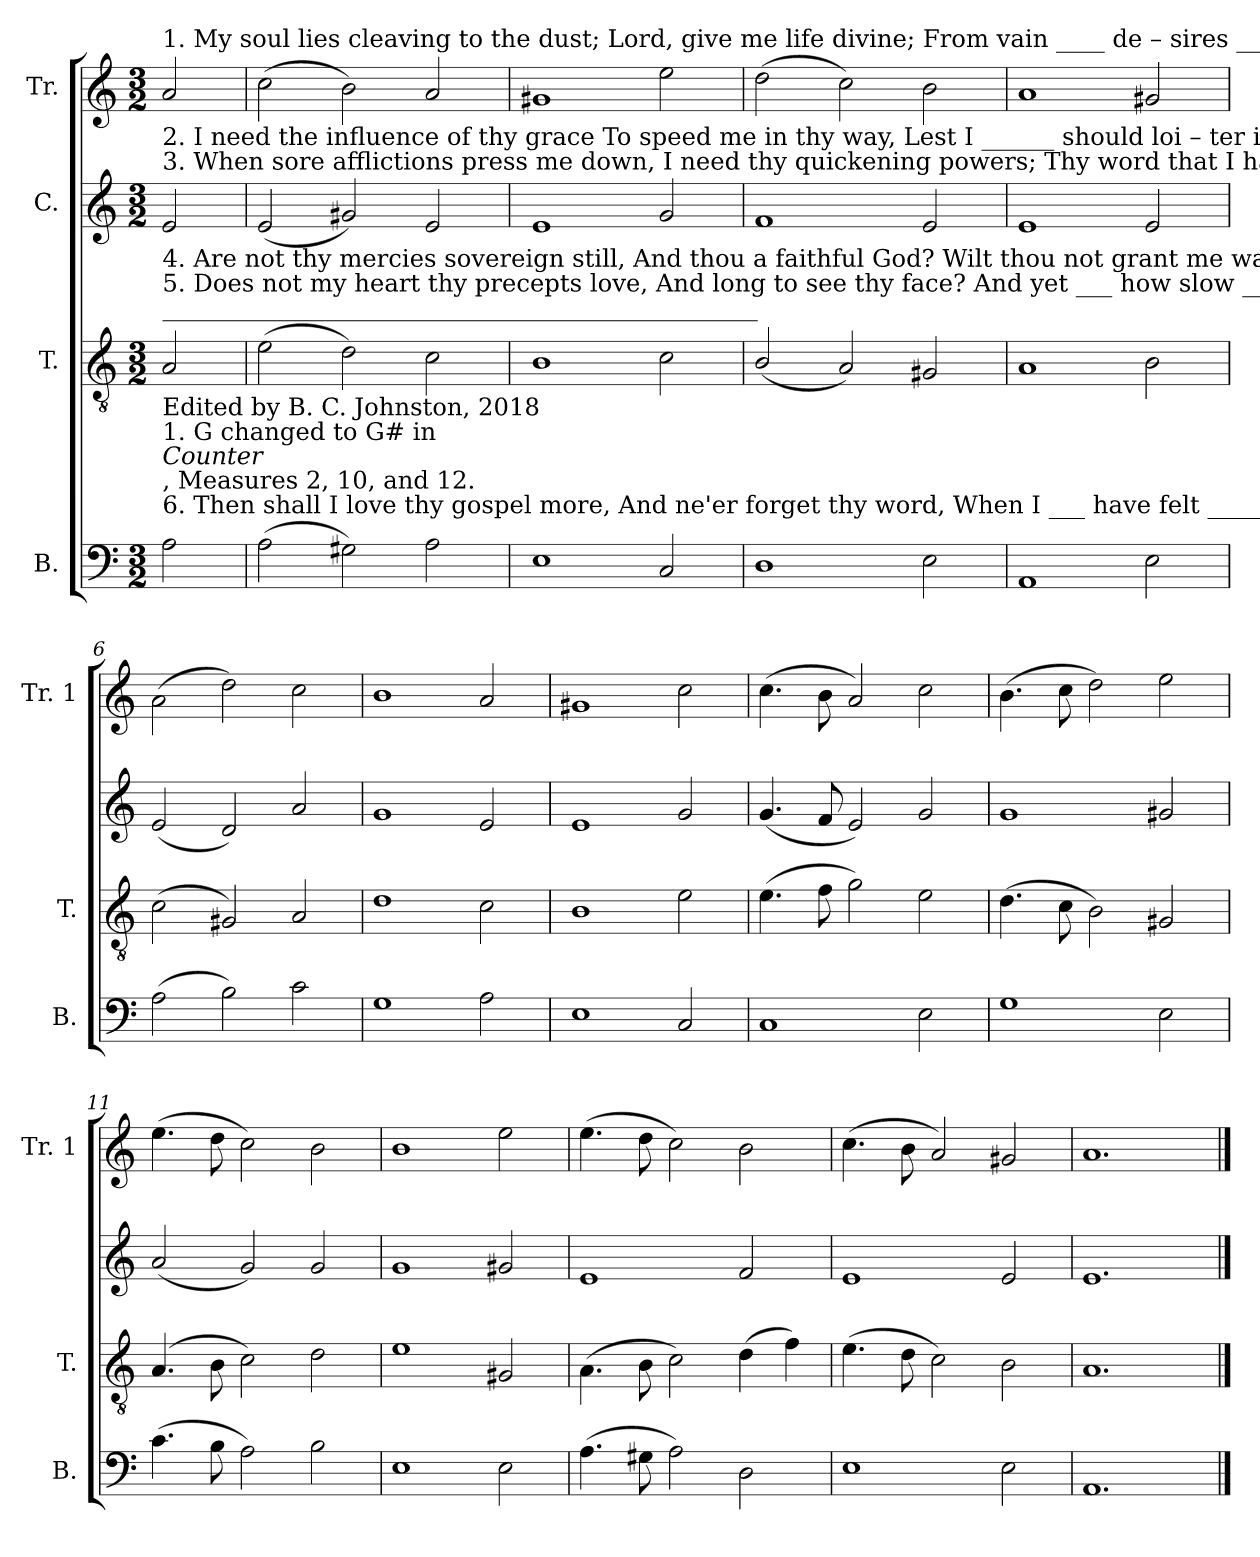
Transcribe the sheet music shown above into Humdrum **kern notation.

**kern	**kern	**kern	**kern
*part4	*part3	*part2	*part1
*staff4	*staff3	*staff2	*staff1
*I"B.	*I"T.	*I"C.	*I"Tr.
*I'B.	*I'T.	*	*I'Tr. 1
*clefF4	*clefGv2	*clefG2	*clefG2
*k[]	*k[]	*k[]	*k[]
*M3/2	*M3/2	*M3/2	*M3/2
*MM180	*MM180	*MM180	*MM180
=1	=1	=1	=1
!	!	!	!LO:TX:a:t=1. My  soul     lies  cleaving   to     the  dust;  Lord,  give me life divine; From vain ____ de – sires ___  and   eve    –    ry   lust  Turn off _____  these  eyes ____   of   mine.
!	!	!	!LO:TX:b:t=2.  I     need    the  influence  of    thy grace   To  speed  me  in  thy way,  Lest  I ______ should  loi   –   ter    in ____  my  race,  Or   turn ____    my    feet ____    a  – stray.
!	!	!LO:TX:a:t=3. When sore   afflictions   press  me  down, I need thy quickening  powers; Thy word   that  I             have   res     –    ted on  Shall  help           my     hea    –    viest  hours.	!
!	!	!LO:TX:b:t=4.  Are    not  thy mercies   sovereign   still,  And  thou     a   faithful  God?   Wilt  thou   not  grant       me    war   –  mer zeal  To     run             the     hea   –    venly  road?	!
!	!LO:TX:a:t=_________________________________________________	!	!
!	!LO:TX:b:t=Edited by B. C. Johnston, 2018	!	!
!	!LO:TX:b:t=1. G changed to G# in	!	!
!	!LO:TX:b:i:t=Counter	!	!
!	!LO:TX:b:t=, Measures 2, 10, and 12.	!	!
!	!LO:TX:a:t=5. Does  not   my  heart  thy  precepts  love,  And  long   to  see thy face?  And yet ___  how  slow ____ my  spi    –    rits move  With–out ____ en   –  li     –   vening  grace!	!	!
!	!LO:TX:b:t=6. Then  shall  I     love   thy   gospel  more,  And  ne'er   forget  thy word, When I ___  have   felt _____ its  quickening  power, To draw _____  me     near ____  the   Lord.	!	!
2A!\	2A!/	2e!/	2a!/
=2	=2	=2	=2
(2A!\	(2e!\	(2e!/	(2cc!\
2G#X!\)	2d!\)	2g#X!/)	2b!\)
2A!\	2c!\	2e!/	2a!/
=3	=3	=3	=3
1E!	1B!	1e!	1g#X!
2C!/	2c!\	2g!/	2ee!\
=4	=4	=4	=4
1D!	(2B!/	1f!	(2dd!\
.	2A!/)	.	2cc!\)
2E!\	2G#X!/	2e!/	2b!\
=5	=5	=5	=5
1AA!	1A!	1e!	1a!
2E!\	2B!\	2e!/	2g#X!/
=6	=6	=6	=6
(2A!\	(2c!\	(2e!/	(2a!\
2B!\)	2G#X!/)	2d!/)	2dd!\)
2c!\	2A!/	2a!/	2cc!\
=7	=7	=7	=7
1G!	1d!	1g!	1b!
2A!\	2c!\	2e!/	2a!/
=8	=8	=8	=8
1E!	1B!	1e!	1g#X!
2C!/	2e!\	2g!/	2cc!\
=9	=9	=9	=9
1C!	(4.e!\	(4.g!/	(4.cc!\
.	8f!\	8f!/	8b!\
.	2g!\)	2e!/)	2a!/)
2E!\	2e!\	2g!/	2cc!\
=10	=10	=10	=10
1G!	(4.d!\	1g!	(4.b!\
.	8c!\	.	8cc!\
.	2B!\)	.	2dd!\)
2E!\	2G#X!/	2g#X!/	2ee!\
=11	=11	=11	=11
(4.c!\	(4.A!/	(2a!/	(4.ee!\
8B!\	8B!\	.	8dd!\
2A!\)	2c!\)	2g!/)	2cc!\)
2B!\	2d!\	2g!/	2b!\
=12	=12	=12	=12
1E!	1e!	1g!	1b!
2E!\	2G#X!/	2g#X!/	2ee!\
=13	=13	=13	=13
(4.A!\	(4.A!\	1e!	(4.ee!\
8G#X!\	8B!\	.	8dd!\
2A!\)	2c!\)	.	2cc!\)
2D!\	(4d!\	2f!/	2b!\
.	4f!\)	.	.
=14	=14	=14	=14
1E!	(4.e!\	1e!	(4.cc!\
.	8d!\	.	8b!\
.	2c!\)	.	2a!/)
2E!\	2B!\	2e!/	2g#X!/
=15	=15	=15	=15
1.AA!	1.A!	1.e!	1.a!
==	==	==	==
*-	*-	*-	*-
